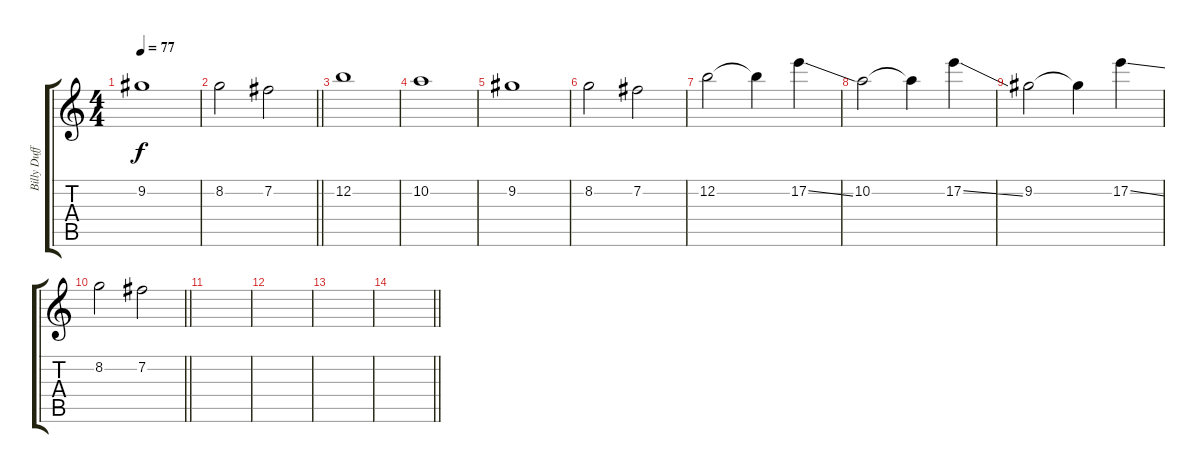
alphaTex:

\track ("Billy Duffy (Lead Guitar)" "Billy Duff") {instrument overdrivenguitar}
\staff {score tabs}
\tuning (E4 B3 G3 D3 A2 E2) {hide}
\ts (4 4)
\tempo 77
\clef g2
\ks c
9.2.1{dy f} |
\barLineRight lightlight
8.2.2 7.2.2 |
12.2.1 |
10.2.1 |
9.2.1 |
8.2.2 7.2.2 |
12.2.2 12.2{t}.4 17.2{ss}.4 |
10.2.2 10.2{t}.4 17.2{ss}.4 |
9.2.2 9.2{t}.4 17.2{ss}.4 |
\barLineRight lightlight
8.2.2 7.2.2 |
|
|
|
\barLineRight lightlight
